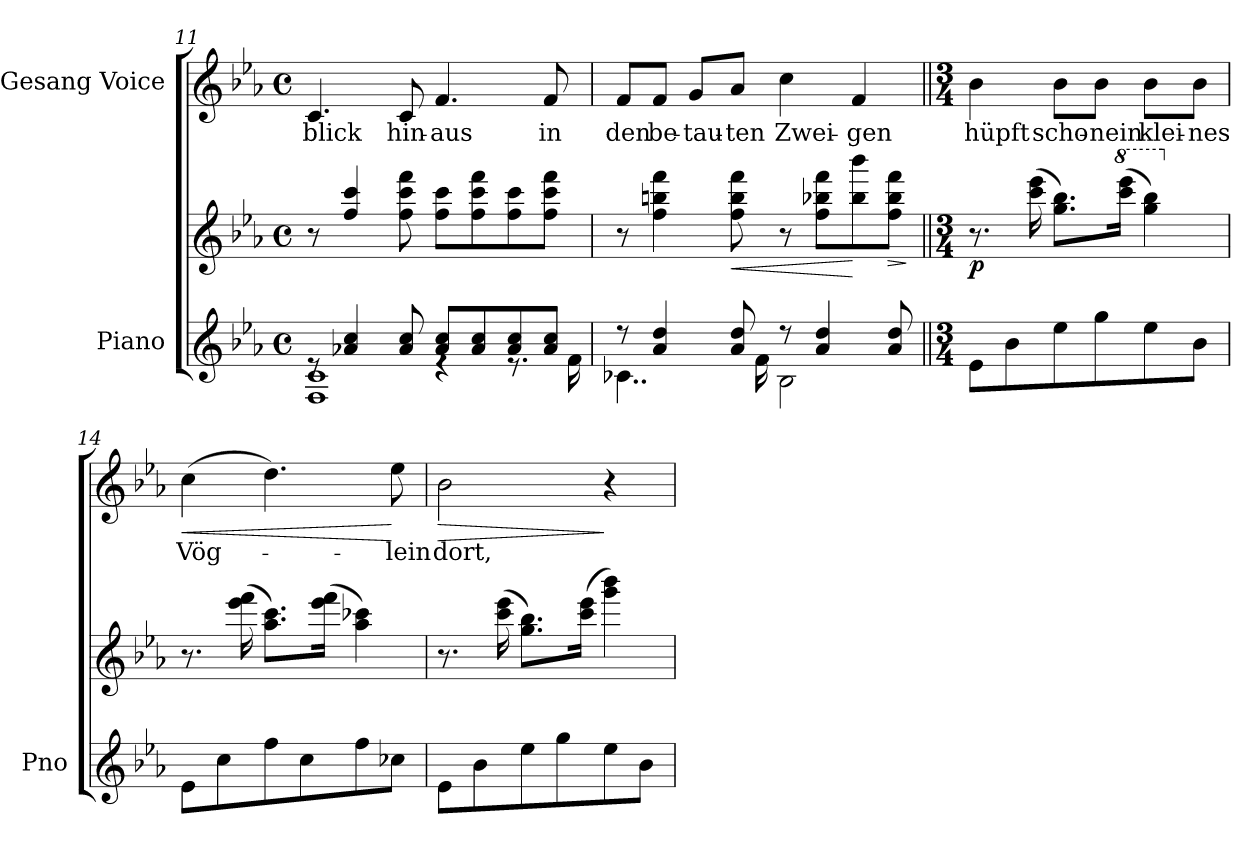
**kern	**kern	**dynam	**kern	**text	**dynam
*part2	*part2	*part2	*part1	*part1	*part1
*staff3	*staff2	*staff2/3	*staff1	*staff1	*staff1
*I"Piano	*	*	*I"Gesang Voice	*	*
*I'Pno	*	*	*	*	*
*clefG2	*clefG2	*	*clefG2	*	*
*k[b-e-a-]	*k[b-e-a-]	*	*k[b-e-a-]	*	*
*M4/4	*M4/4	*	*M4/4	*	*
*met(c)	*met(c)	*	*met(c)	*	*
=11	=11	=11	=11	=11	=11
*^	*	*	*	*	*
*	*^	*	*	*	*	*
!	!	!	!	!	!	!LO:LY:b	!
8re	2ryy	1F 1c	8r	.	4.c/	blick	.
4a-X/ 4cc/	.	.	4ff/ 4ccc/	.	.	.	.
!	!	!	!	!	!	!LO:LY:b	!
8a-/ 8cc/	.	.	8ff\ 8ccc\ 8fff\	.	8c/	hin-	.
!	!	!	!	!	!	!LO:LY:b	!
8a-/ 8cc/L	4re	.	8ff\ 8ccc\L	.	4.f/	-aus	.
8a-/ 8cc/	.	.	8ff\ 8ccc\ 8fff\	.	.	.	.
8a-/ 8cc/	8.re	.	8ff\ 8ccc\	.	.	.	.
!	!	!	!	!	!	!LO:LY:b	!
8a-/ 8cc/J	.	.	8ff\ 8ccc\ 8fff\J	.	8f/	in	.
.	16f\	.	.	.	.	.	.
*	*v	*v	*	*	*	*	*
=12	=12	=12	=12	=12	=12	=12
!	!	!	!	!	!LO:LY:b	!
8r	4..c-X\	8r	.	8f/L	den	.
!	!	!	!	!	!LO:LY:b	!
4a-/ 4dd/	.	4ff\ 4bbn\ 4fff\	.	8f/J	be-	.
!	!	!	!	!	!LO:LY:b	!
.	.	.	.	8g/L	-tau-	.
!	!	!	!LO:HP:b	!	!LO:LY:b	!
8a-/ 8dd/	.	8ff\ 8bb\ 8fff\	<	8a-/J	-ten	.
.	16f\	.	.	.	.	.
!	!	!	!	!	!LO:LY:b	!
8r	2B-\	8r	.	4cc\	Zwei-	.
4a-/ 4dd/	.	8ff\ 8bb-X\ 8fff\L	.	.	.	.
!	!	!	!	!	!LO:LY:b	!
.	.	8bb-\ 8bbb-\	[	4f/	-gen	.
!	!	!	!LO:HP:b	!	!	!
8a-/ 8dd/	.	8ff\ 8bb-\ 8fff\J	>	.	.	.
*v	*v	*	*	*	*	*
.	.	]	.	.	.
!!LO:PB:g=z
=13||	=13||	=13||	=13||	=13||	=13||
*M3/4	*M3/4	*	*M3/4	*	*
!	!	!LO:DY:b	!	!LO:LY:b	!
8e-\L	8.r	p	4b-\	hüpft	.
8b-\	.	.	.	.	.
.	(>16ccc\ 16eee-\	.	.	.	.
!	!	!	!	!LO:LY:b	!
8ee-\	8.gg\ 8.bb-\L)	.	8b-\L	scho-	.
!	!	!	!	!LO:LY:b	!
8gg\	.	.	8b-\J	-nein	.
*	*8va	*	*	*	*
.	(>16cccc\ 16eeee-\Jk	.	.	.	.
!	!	!	!	!LO:LY:b	!
8ee-\	4ggg\ 4bbb-\)	.	8b-\L	klei-	.
!	!	!	!	!LO:LY:b	!
8b-\J	.	.	8b-\J	-nes	.
=14	=14	=14	=14	=14	=14
*	*X8va	*	*	*	*
!	!	!	!	!LO:LY:b	!LO:HP:b
8e-\L	8.r	.	(>4cc\	Vög-	<
8cc\	.	.	.	.	.
.	(>16eee-\ 16fff\	.	.	.	.
8ff\	8.aa-\ 8.ccc\L)	.	4.dd\)	.	.
8cc\	.	.	.	.	.
.	(>16eee-\ 16fff\Jk	.	.	.	.
8ff\	4aa-\ 4ccc-X\)	.	.	.	.
!	!	!	!	!LO:LY:b	!
8cc-X\J	.	.	8ee-\	-lein	[
=15	=15	=15	=15	=15	=15
!	!	!	!	!LO:LY:b	!LO:HP:b
8e-\L	8.r	.	2b-\	dort,	>
8b-\	.	.	.	.	.
.	(>16ccc\ 16eee-\	.	.	.	.
8ee-\	8.gg\ 8.bb-\L)	.	.	.	.
8gg\	.	.	.	.	.
.	(>16ccc\ 16eee-\Jk	.	.	.	.
8ee-\	4ggg\ 4bbb-\)	.	4r	.	]
8b-\J	.	.	.	.	.
=	=	=	=	=	=
*-	*-	*-	*-	*-	*-
